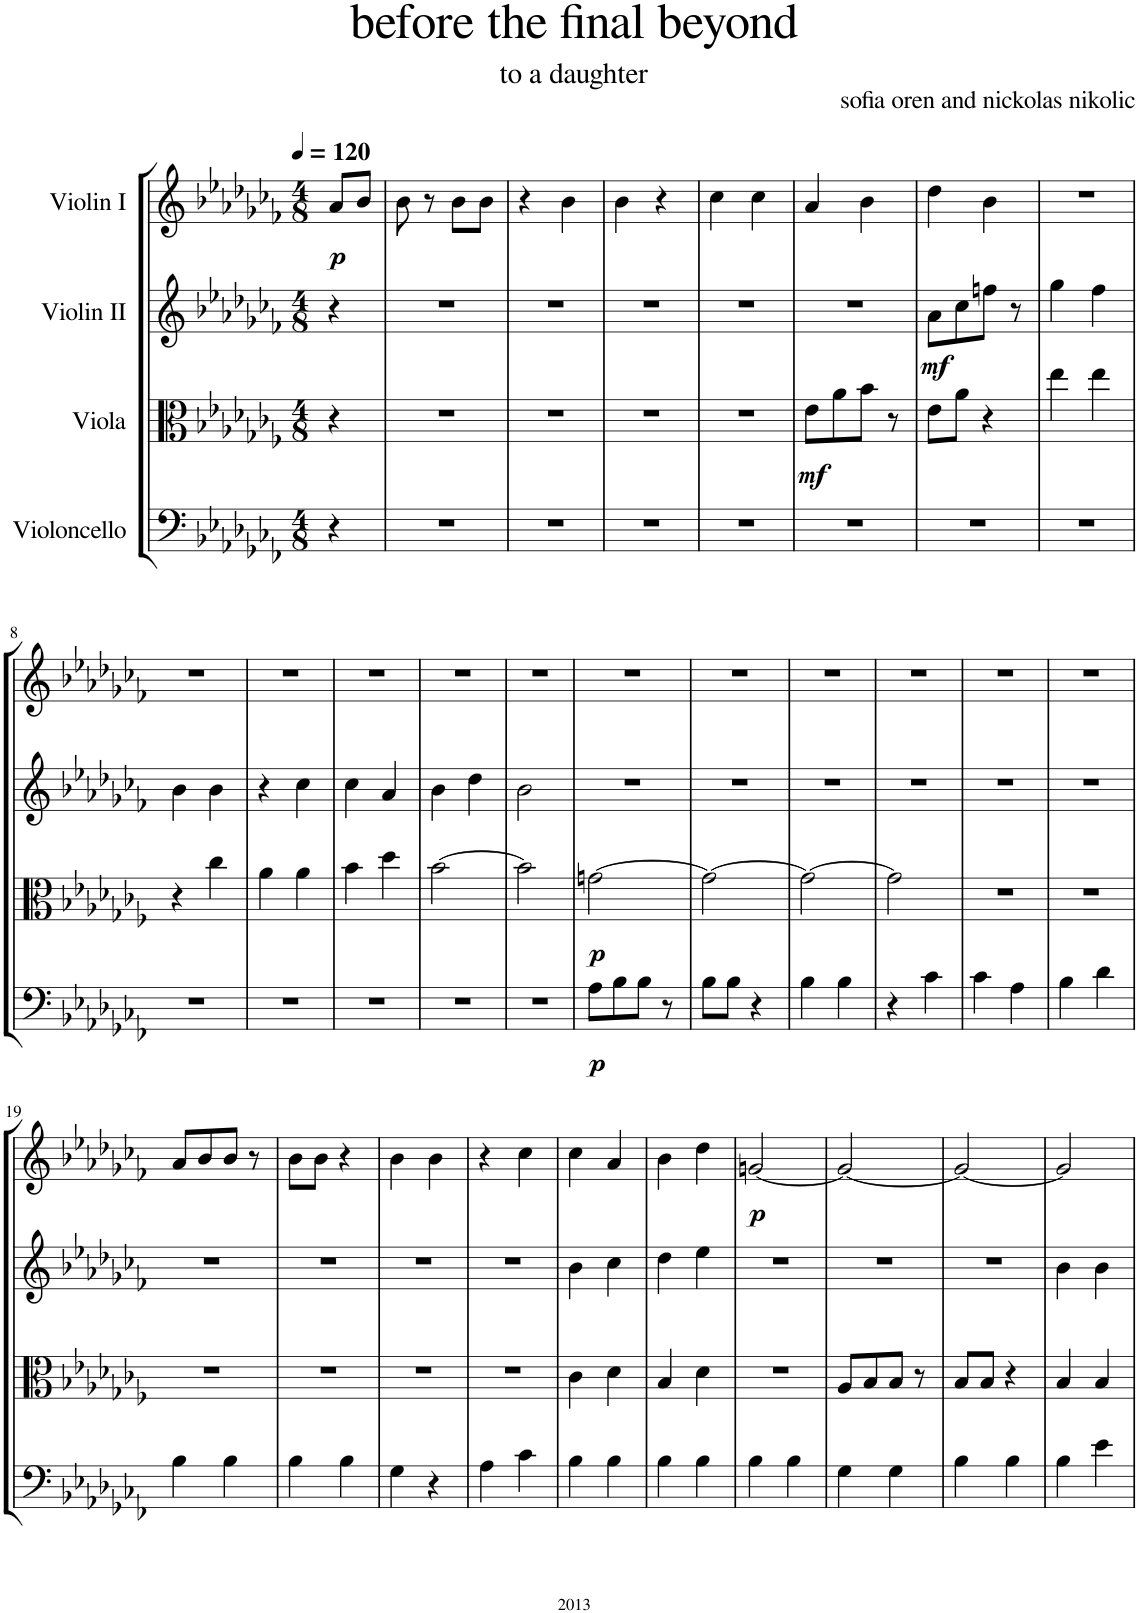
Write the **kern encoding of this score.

**kern	**dynam	**kern	**dynam	**kern	**dynam	**kern	**dynam
*part4	*part4	*part3	*part3	*part2	*part2	*part1	*part1
*staff4	*staff4	*staff3	*staff3	*staff2	*staff2	*staff1	*staff1
*I"Violoncello	*	*I"Viola	*	*I"Violin II	*	*I"Violin I	*
*I'Vc	*	*I'Vla	*	*I'Vln	*	*I'Vln	*
*clefF4	*	*clefC3	*	*clefG2	*	*clefG2	*
*k[b-e-a-d-g-c-f-]	*	*k[b-e-a-d-g-c-f-]	*	*k[b-e-a-d-g-c-f-]	*	*k[b-e-a-d-g-c-f-]	*
*M4/8	*	*M4/8	*	*M4/8	*	*M4/8	*
*MM120	*	*MM120	*	*MM120	*	*MM120	*
=	=	=	=	=	=	=	=
!	!	!	!	!	!	!	!LO:DY:b
4r	.	4r	.	4r	.	8a-/L	p
.	.	.	.	.	.	8b-/J	.
=1	=1	=1	=1	=1	=1	=1	=1
2r	.	2r	.	2r	.	8b-\	.
.	.	.	.	.	.	8r	.
.	.	.	.	.	.	8b-\L	.
.	.	.	.	.	.	8b-\J	.
=2	=2	=2	=2	=2	=2	=2	=2
2r	.	2r	.	2r	.	4r	.
.	.	.	.	.	.	4b-\	.
=3	=3	=3	=3	=3	=3	=3	=3
2r	.	2r	.	2r	.	4b-\	.
.	.	.	.	.	.	4r	.
=4	=4	=4	=4	=4	=4	=4	=4
2r	.	2r	.	2r	.	4cc-\	.
.	.	.	.	.	.	4cc-\	.
=5	=5	=5	=5	=5	=5	=5	=5
!	!	!	!LO:DY:b	!	!	!	!
2r	.	8e-\L	mf	2r	.	4a-/	.
.	.	8a-\	.	.	.	.	.
.	.	8b-\J	.	.	.	4b-\	.
.	.	8r	.	.	.	.	.
=6	=6	=6	=6	=6	=6	=6	=6
!	!	!	!	!	!LO:DY:b	!	!
2r	.	8e-\L	.	8a-\L	mf	4dd-\	.
.	.	8a-\J	.	8cc-\	.	.	.
.	.	4r	.	8ffn\J	.	4b-\	.
.	.	.	.	8r	.	.	.
=7	=7	=7	=7	=7	=7	=7	=7
2r	.	4ee-\	.	4gg-\	.	2r	.
.	.	4ee-\	.	4ff-\	.	.	.
!!LO:LB:g=z
=8	=8	=8	=8	=8	=8	=8	=8
2r	.	4r	.	4b-\	.	2r	.
.	.	4cc-\	.	4b-\	.	.	.
=9	=9	=9	=9	=9	=9	=9	=9
2r	.	4a-\	.	4r	.	2r	.
.	.	4a-\	.	4cc-\	.	.	.
=10	=10	=10	=10	=10	=10	=10	=10
2r	.	4b-\	.	4cc-\	.	2r	.
.	.	4dd-\	.	4a-/	.	.	.
=11	=11	=11	=11	=11	=11	=11	=11
2r	.	[2b-\	.	4b-\	.	2r	.
.	.	.	.	4dd-\	.	.	.
=12	=12	=12	=12	=12	=12	=12	=12
2r	.	2b-\]	.	2b-\	.	2r	.
=13	=13	=13	=13	=13	=13	=13	=13
!	!LO:DY:b	!	!LO:DY:b	!	!	!	!
8A-\L	p	[2gn\	p	2r	.	2r	.
8B-\	.	.	.	.	.	.	.
8B-\J	.	.	.	.	.	.	.
8r	.	.	.	.	.	.	.
=14	=14	=14	=14	=14	=14	=14	=14
8B-\L	.	2g\_	.	2r	.	2r	.
8B-\J	.	.	.	.	.	.	.
4r	.	.	.	.	.	.	.
=15	=15	=15	=15	=15	=15	=15	=15
4B-\	.	2g\_	.	2r	.	2r	.
4B-\	.	.	.	.	.	.	.
=16	=16	=16	=16	=16	=16	=16	=16
4r	.	2g\]	.	2r	.	2r	.
4c-\	.	.	.	.	.	.	.
=17	=17	=17	=17	=17	=17	=17	=17
4c-\	.	2r	.	2r	.	2r	.
4A-\	.	.	.	.	.	.	.
=18	=18	=18	=18	=18	=18	=18	=18
4B-\	.	2r	.	2r	.	2r	.
4d-\	.	.	.	.	.	.	.
!!LO:LB:g=z
=19	=19	=19	=19	=19	=19	=19	=19
4B-\	.	2r	.	2r	.	8a-/L	.
.	.	.	.	.	.	8b-/	.
4B-\	.	.	.	.	.	8b-/J	.
.	.	.	.	.	.	8r	.
=20	=20	=20	=20	=20	=20	=20	=20
4B-\	.	2r	.	2r	.	8b-\L	.
.	.	.	.	.	.	8b-\J	.
4B-\	.	.	.	.	.	4r	.
=21	=21	=21	=21	=21	=21	=21	=21
4G-\	.	2r	.	2r	.	4b-\	.
4r	.	.	.	.	.	4b-\	.
=22	=22	=22	=22	=22	=22	=22	=22
4A-\	.	2r	.	2r	.	4r	.
4c-\	.	.	.	.	.	4cc-\	.
=23	=23	=23	=23	=23	=23	=23	=23
4B-\	.	4c-\	.	4b-\	.	4cc-\	.
4B-\	.	4d-\	.	4cc-\	.	4a-/	.
=24	=24	=24	=24	=24	=24	=24	=24
4B-\	.	4B-/	.	4dd-\	.	4b-\	.
4B-\	.	4d-\	.	4ee-\	.	4dd-\	.
=25	=25	=25	=25	=25	=25	=25	=25
!	!	!	!	!	!	!	!LO:DY:b
4B-\	.	2r	.	2r	.	[2gn/	p
4B-\	.	.	.	.	.	.	.
=26	=26	=26	=26	=26	=26	=26	=26
4G-\	.	8A-/L	.	2r	.	2g/_	.
.	.	8B-/	.	.	.	.	.
4G-\	.	8B-/J	.	.	.	.	.
.	.	8r	.	.	.	.	.
=27	=27	=27	=27	=27	=27	=27	=27
4B-\	.	8B-/L	.	2r	.	2g/_	.
.	.	8B-/J	.	.	.	.	.
4B-\	.	4r	.	.	.	.	.
=28	=28	=28	=28	=28	=28	=28	=28
4B-\	.	4B-/	.	4b-\	.	2g/]	.
4e-\	.	4B-/	.	4b-\	.	.	.
=	=	=	=	=	=	=	=
*-	*-	*-	*-	*-	*-	*-	*-
